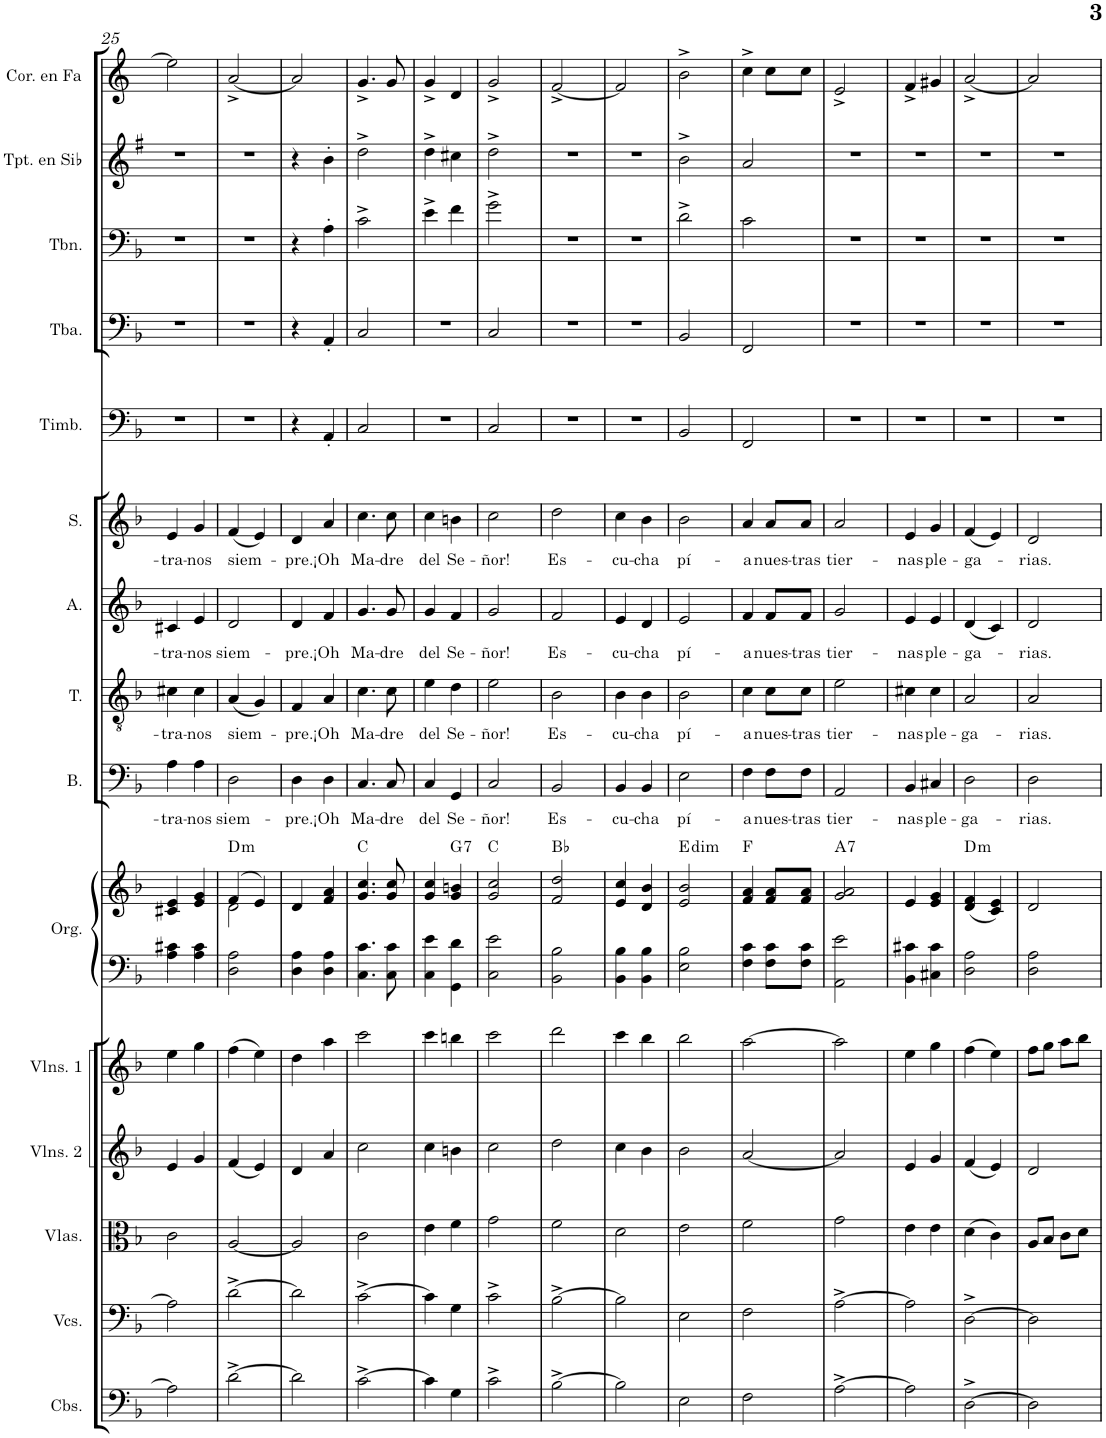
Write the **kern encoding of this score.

**kern	**kern	**kern	**kern	**kern	**kern	**kern	**harte	**kern	**text	**kern	**text	**kern	**text	**kern	**text	**kern	**kern	**kern	**kern	**kern
*part15	*part14	*part13	*part12	*part11	*part10	*part10	*part10	*part9	*part9	*part8	*part8	*part7	*part7	*part6	*part6	*part5	*part4	*part3	*part2	*part1
*staff16	*staff15	*staff14	*staff13	*staff12	*staff11	*staff10	*	*staff9	*staff9	*staff8	*staff8	*staff7	*staff7	*staff6	*staff6	*staff5	*staff4	*staff3	*staff2	*staff1
*I"Contrabajos	*I"Violonchelos	*I"Violas	*I"Violines 2	*I"Violines 1	*I"Órgano	*	*	*I"Bajo	*	*I"Tenor	*	*I"Alto	*	*I"Soprano	*	*I"Timbales	*I"Tuba	*I"Trombón	*I"Trompeta en Sib	*I"Trompa en Fa
*I'Cbs.	*I'Vcs.	*I'Vlas.	*I'Vlns. 2	*I'Vlns. 1	*	*	*	*I'B.	*	*I'T.	*	*I'A.	*	*I'S.	*	*I'Timb.	*I'Tba.	*I'Tbn.	*I'Tpt. en Sib	*
!!LO:PB:g=z
*clefF4	*clefF4	*clefC3	*clefG2	*clefG2	*clefF4	*clefG2	*	*clefF4	*	*clefGv2	*	*clefG2	*	*clefG2	*	*clefF4	*clefF4	*clefF4	*clefG2	*clefG2
*Trd7c12	*	*	*	*	*	*	*	*	*	*	*	*	*	*	*	*	*	*	*Trd1c2	*Trd4c7
*k[b-]	*k[b-]	*k[b-]	*k[b-]	*k[b-]	*k[b-]	*k[b-]	*	*k[b-]	*	*k[b-]	*	*k[b-]	*	*k[b-]	*	*k[b-]	*k[b-]	*k[b-]	*k[f#]	*k[]
*M2/4	*M2/4	*M2/4	*M2/4	*M2/4	*M2/4	*M2/4	*	*M2/4	*	*M2/4	*	*M2/4	*	*M2/4	*	*M2/4	*M2/4	*M2/4	*M2/4	*M2/4
=25	=25	=25	=25	=25	=25	=25	=25	=25	=25	=25	=25	=25	=25	=25	=25	=25	=25	=25	=25	=25
!	!	!	!	!	!	!	!	!	!LO:LY:b	!	!LO:LY:b	!	!LO:LY:b	!	!LO:LY:b	!	!	!	!	!
2A\]	2A\]	2c\	4e/	4ee\	4A\ 4c#X\	4c#X/ 4e/	.	4A\	-tra-	4c#X\	-tra-	4c#X/	-tra-	4e/	-tra-	2r	2r	2r	2r	2ee\]
!	!	!	!	!	!	!	!	!	!LO:LY:b	!	!LO:LY:b	!	!LO:LY:b	!	!LO:LY:b	!	!	!	!	!
.	.	.	4g/	4gg\	4A\ 4c#\	4e/ 4g/	.	4A\	-nos	4c#\	-nos	4e/	-nos	4g/	-nos	.	.	.	.	.
=26	=26	=26	=26	=26	=26	=26	=26	=26	=26	=26	=26	=26	=26	=26	=26	=26	=26	=26	=26	=26
*	*	*	*	*	*	*^	*	*	*	*	*	*	*	*	*	*	*	*	*	*
!	!	!	!	!	!	!	!	!LO:H:kt=m	!	!LO:LY:b	!	!LO:LY:b	!	!LO:LY:b	!	!LO:LY:b	!	!	!	!	!
[2d^\	[2d^\	[2A/	(4f/	(4ff\	2D\ 2A\	(4f/	2d\	D:min	2D\	siem-	(4A/	siem-	2d/	siem-	(4f/	siem-	2r	2r	2r	2r	[2a^/
.	.	.	4e/)	4ee\)	.	4e/)	.	.	.	.	4G/)	.	.	.	4e/)	.	.	.	.	.	.
*	*	*	*	*	*	*v	*v	*	*	*	*	*	*	*	*	*	*	*	*	*	*
=27	=27	=27	=27	=27	=27	=27	=27	=27	=27	=27	=27	=27	=27	=27	=27	=27	=27	=27	=27	=27
!	!	!	!	!	!	!	!	!	!LO:LY:b	!	!LO:LY:b	!	!LO:LY:b	!	!LO:LY:b	!	!	!	!	!
2d\]	2d\]	2A/]	4d/	4dd\	4D\ 4A\	4d/	.	4D\	-pre.	4F/	-pre.	4d/	-pre.	4d/	-pre.	4r	4r	4r	4r	2a/]
!	!	!	!	!	!	!	!	!	!LO:LY:b	!	!LO:LY:b	!	!LO:LY:b	!	!LO:LY:b	!	!	!	!	!
.	.	.	4a/	4aa\	4D\ 4A\	4f/ 4a/	.	4D\	¡Oh	4A/	¡Oh	4f/	¡Oh	4a/	¡Oh	4AA'/	4AA'/	4A'\	4b'\	.
=28	=28	=28	=28	=28	=28	=28	=28	=28	=28	=28	=28	=28	=28	=28	=28	=28	=28	=28	=28	=28
!	!	!	!	!	!	!	!	!	!LO:LY:b	!	!LO:LY:b	!	!LO:LY:b	!	!LO:LY:b	!	!	!	!	!
[2c^\	[2c^\	2c\	2cc\	2ccc\	4.C\ 4.c\	4.g/ 4.cc/	C:maj	4.C/	Ma-	4.c\	Ma-	4.g/	Ma-	4.cc\	Ma-	2C/	2C/	2c^\	2dd^\	4.g^/
!	!	!	!	!	!	!	!	!	!LO:LY:b	!	!LO:LY:b	!	!LO:LY:b	!	!LO:LY:b	!	!	!	!	!
.	.	.	.	.	8C\ 8c\	8g/ 8cc/	.	8C/	-dre	8c\	-dre	8g/	-dre	8cc\	-dre	.	.	.	.	8g/
=29	=29	=29	=29	=29	=29	=29	=29	=29	=29	=29	=29	=29	=29	=29	=29	=29	=29	=29	=29	=29
!	!	!	!	!	!	!	!	!	!LO:LY:b	!	!LO:LY:b	!	!LO:LY:b	!	!LO:LY:b	!	!	!	!	!
4c\]	4c\]	4e\	4cc\	4ccc\	4C\ 4e\	4g/ 4cc/	.	4C/	del	4e\	del	4g/	del	4cc\	del	2r	2r	4e^\	4dd^\	4g^/
!	!	!	!	!	!	!	!LO:H:kt=7	!	!LO:LY:b	!	!LO:LY:b	!	!LO:LY:b	!	!LO:LY:b	!	!	!	!	!
4G\	4G\	4f\	4bn\	4bbn\	4GG\ 4d\	4g/ 4bn/	G:7	4GG/	Se-	4d\	Se-	4f/	Se-	4bn\	Se-	.	.	4f\	4cc#X\	4d/
=30	=30	=30	=30	=30	=30	=30	=30	=30	=30	=30	=30	=30	=30	=30	=30	=30	=30	=30	=30	=30
!	!	!	!	!	!	!	!	!	!LO:LY:b	!	!LO:LY:b	!	!LO:LY:b	!	!LO:LY:b	!	!	!	!	!
2c^\	2c^\	2g\	2cc\	2ccc\	2C\ 2e\	2g/ 2cc/	C:maj	2C/	-ñor!	2e\	-ñor!	2g/	-ñor!	2cc\	-ñor!	2C/	2C/	2g^\	2dd^\	2g^/
=31	=31	=31	=31	=31	=31	=31	=31	=31	=31	=31	=31	=31	=31	=31	=31	=31	=31	=31	=31	=31
!	!	!	!	!	!	!	!	!	!LO:LY:b	!	!LO:LY:b	!	!LO:LY:b	!	!LO:LY:b	!	!	!	!	!
[2B-^\	[2B-^\	2f\	2dd\	2ddd\	2BB-\ 2B-\	2f/ 2dd/	Bb:maj	2BB-/	Es-	2B-\	Es-	2f/	Es-	2dd\	Es-	2r	2r	2r	2r	[2f^/
=32	=32	=32	=32	=32	=32	=32	=32	=32	=32	=32	=32	=32	=32	=32	=32	=32	=32	=32	=32	=32
!	!	!	!	!	!	!	!	!	!LO:LY:b	!	!LO:LY:b	!	!LO:LY:b	!	!LO:LY:b	!	!	!	!	!
2B-\]	2B-\]	2d\	4cc\	4ccc\	4BB-\ 4B-\	4e/ 4cc/	.	4BB-/	-cu-	4B-\	-cu-	4e/	-cu-	4cc\	-cu-	2r	2r	2r	2r	2f/]
!	!	!	!	!	!	!	!	!	!LO:LY:b	!	!LO:LY:b	!	!LO:LY:b	!	!LO:LY:b	!	!	!	!	!
.	.	.	4b-\	4bb-\	4BB-\ 4B-\	4d/ 4b-/	.	4BB-/	-cha	4B-\	-cha	4d/	-cha	4b-\	-cha	.	.	.	.	.
=33	=33	=33	=33	=33	=33	=33	=33	=33	=33	=33	=33	=33	=33	=33	=33	=33	=33	=33	=33	=33
!	!	!	!	!	!	!	!LO:H:kt=dim	!	!LO:LY:b	!	!LO:LY:b	!	!LO:LY:b	!	!LO:LY:b	!	!	!	!	!
2E\	2E\	2e\	2b-\	2bb-\	2E\ 2B-\	2e/ 2b-/	E:dim	2E\	pí-	2B-\	pí-	2e/	pí-	2b-\	pí-	2BB-/	2BB-/	2d^\	2b^\	2b^\
=34	=34	=34	=34	=34	=34	=34	=34	=34	=34	=34	=34	=34	=34	=34	=34	=34	=34	=34	=34	=34
!	!	!	!	!	!	!	!	!	!LO:LY:b	!	!LO:LY:b	!	!LO:LY:b	!	!LO:LY:b	!	!	!	!	!
2F\	2F\	2f\	[2a/	[2aa\	4F\ 4c\	4f/ 4a/	F:maj	4F\	-a	4c\	-a	4f/	-a	4a/	-a	2FF/	2FF/	2c\	2a/	4cc^\
!	!	!	!	!	!	!	!	!	!LO:LY:b	!	!LO:LY:b	!	!LO:LY:b	!	!LO:LY:b	!	!	!	!	!
.	.	.	.	.	8F\ 8c\L	8f/ 8a/L	.	8F\L	nues-	8c\L	nues-	8f/L	nues-	8a/L	nues-	.	.	.	.	8cc\L
!	!	!	!	!	!	!	!	!	!LO:LY:b	!	!LO:LY:b	!	!LO:LY:b	!	!LO:LY:b	!	!	!	!	!
.	.	.	.	.	8F\ 8c\J	8f/ 8a/J	.	8F\J	-tras	8c\J	-tras	8f/J	-tras	8a/J	-tras	.	.	.	.	8cc\J
=35	=35	=35	=35	=35	=35	=35	=35	=35	=35	=35	=35	=35	=35	=35	=35	=35	=35	=35	=35	=35
!	!	!	!	!	!	!	!LO:H:kt=7	!	!LO:LY:b	!	!LO:LY:b	!	!LO:LY:b	!	!LO:LY:b	!	!	!	!	!
[2A^\	[2A^\	2g\	2a/]	2aa\]	2AA\ 2e\	2g/ 2a/	A:7	2AA/	tier-	2e\	tier-	2g/	tier-	2a/	tier-	2r	2r	2r	2r	2e^/
=36	=36	=36	=36	=36	=36	=36	=36	=36	=36	=36	=36	=36	=36	=36	=36	=36	=36	=36	=36	=36
!	!	!	!	!	!	!	!	!	!LO:LY:b	!	!LO:LY:b	!	!LO:LY:b	!	!LO:LY:b	!	!	!	!	!
2A\]	2A\]	4e\	4e/	4ee\	4BB-\ 4c#X\	4e/	.	4BB-/	-nas	4c#X\	-nas	4e/	-nas	4e/	-nas	2r	2r	2r	2r	4f^/
!	!	!	!	!	!	!	!	!	!LO:LY:b	!	!LO:LY:b	!	!LO:LY:b	!	!LO:LY:b	!	!	!	!	!
.	.	4e\	4g/	4gg\	4C#X\ 4c#\	4e/ 4g/	.	4C#X/	ple-	4c#\	ple-	4e/	ple-	4g/	ple-	.	.	.	.	4g#X/
=37	=37	=37	=37	=37	=37	=37	=37	=37	=37	=37	=37	=37	=37	=37	=37	=37	=37	=37	=37	=37
!	!	!	!	!	!	!	!LO:H:kt=m	!	!LO:LY:b	!	!LO:LY:b	!	!LO:LY:b	!	!LO:LY:b	!	!	!	!	!
[2D^\	[2D^\	(4d\	(4f/	(4ff\	2D\ 2A\	(4d/ 4f/	D:min	2D\	-ga-	2A/	-ga-	(4d/	-ga-	(4f/	-ga-	2r	2r	2r	2r	[2a^/
.	.	4c\)	4e/)	4ee\)	.	4c/ 4e/)	.	.	.	.	.	4c/)	.	4e/)	.	.	.	.	.	.
=38	=38	=38	=38	=38	=38	=38	=38	=38	=38	=38	=38	=38	=38	=38	=38	=38	=38	=38	=38	=38
!	!	!	!	!	!	!	!	!	!LO:LY:b	!	!LO:LY:b	!	!LO:LY:b	!	!LO:LY:b	!	!	!	!	!
2D\]	2D\]	8A/L	2d/	8ff\L	2D\ 2A\	2d/	.	2D\	-rias.	2A/	-rias.	2d/	-rias.	2d/	-rias.	2r	2r	2r	2r	2a/]
.	.	8B-/J	.	8gg\J	.	.	.	.	.	.	.	.	.	.	.	.	.	.	.	.
.	.	8c\L	.	8aa\L	.	.	.	.	.	.	.	.	.	.	.	.	.	.	.	.
.	.	8d\J	.	8bb-\J	.	.	.	.	.	.	.	.	.	.	.	.	.	.	.	.
=	=	=	=	=	=	=	=	=	=	=	=	=	=	=	=	=	=	=	=	=
*-	*-	*-	*-	*-	*-	*-	*-	*-	*-	*-	*-	*-	*-	*-	*-	*-	*-	*-	*-	*-
